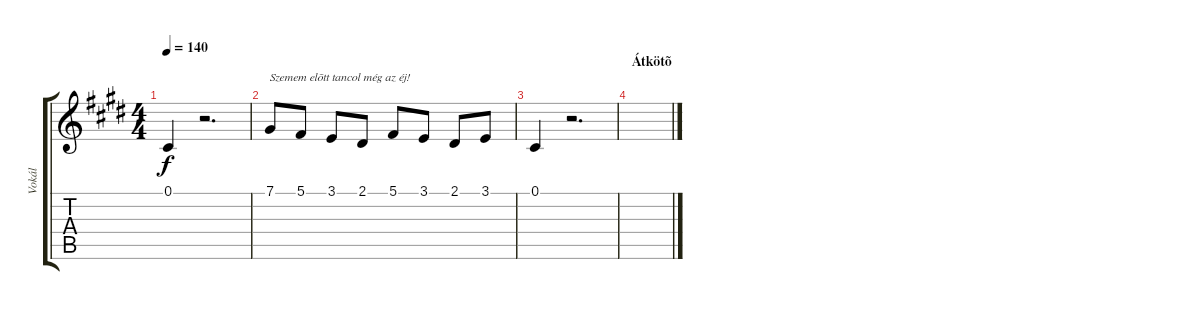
\track ("Vokál" "Vokál") {instrument englishhorn}
\staff {score tabs}
\tuning (Db4 Ab3 E3 B2 Gb2 Db2) {hide}
\ts (4 4)
\tempo 140
\clef g2
\ks c#minor
0.1.4{dy f} r.2{d} |
7.1.8{txt "Szemem elõtt tancol még az éj!"} 5.1.8 3.1.8 2.1.8 5.1.8 3.1.8 2.1.8 3.1.8 |
0.1.4 r.2{d} |
\section ("" "Átkötõ")
